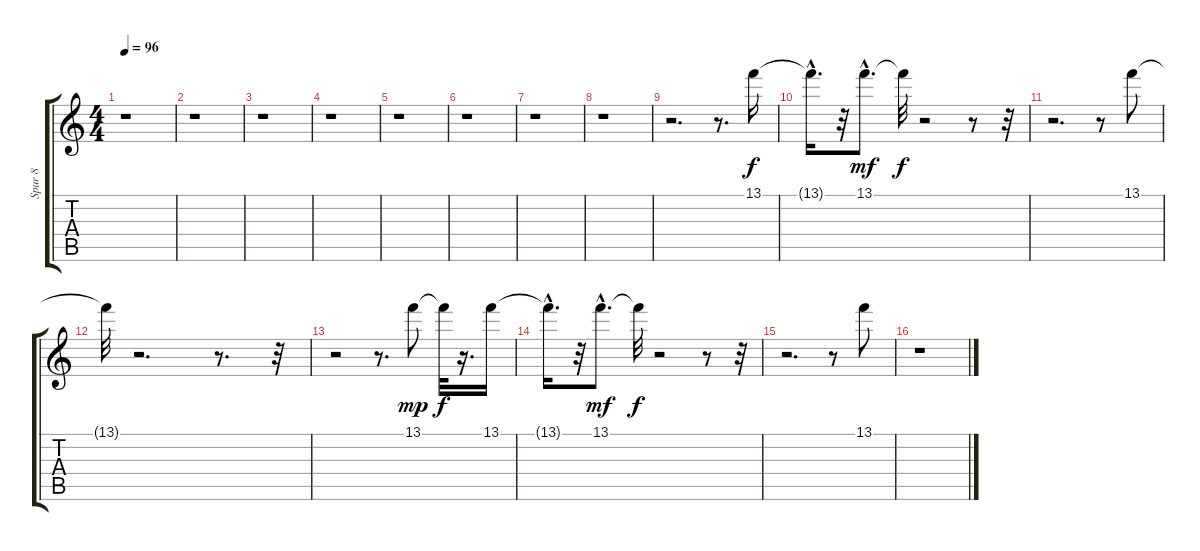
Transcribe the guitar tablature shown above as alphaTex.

\track ("Spur 8" "Spur 8") {instrument overdrivenguitar}
\staff {score tabs}
\tuning (E4 B3 G3 D3 A2 E2) {hide}
\ts (4 4)
\tempo 96
\clef g2
\ks c
r.1{dy f} |
r.1 |
r.1 |
r.1 |
r.1 |
r.1 |
r.1 |
r.1 |
r.2{d} r.8{d} 13.1.16 |
13.1{hac t}.16{d} r.32 13.1{hac}.8{d dy mf} 13.1{t}.32{dy f} r.2 r.8 r.32 |
r.2{d} r.8 13.1.8 |
13.1{t}.32 r.2{d} r.8{d} r.32 |
r.2 r.8{d} 13.1.8{dy mp} 13.1{t}.32{dy f} r.16{d} 13.1.16 |
13.1{hac t}.16{d} r.32 13.1{hac}.8{d dy mf} 13.1{t}.32{dy f} r.2 r.8 r.32 |
r.2{d} r.8 13.1.8 |
r.1
